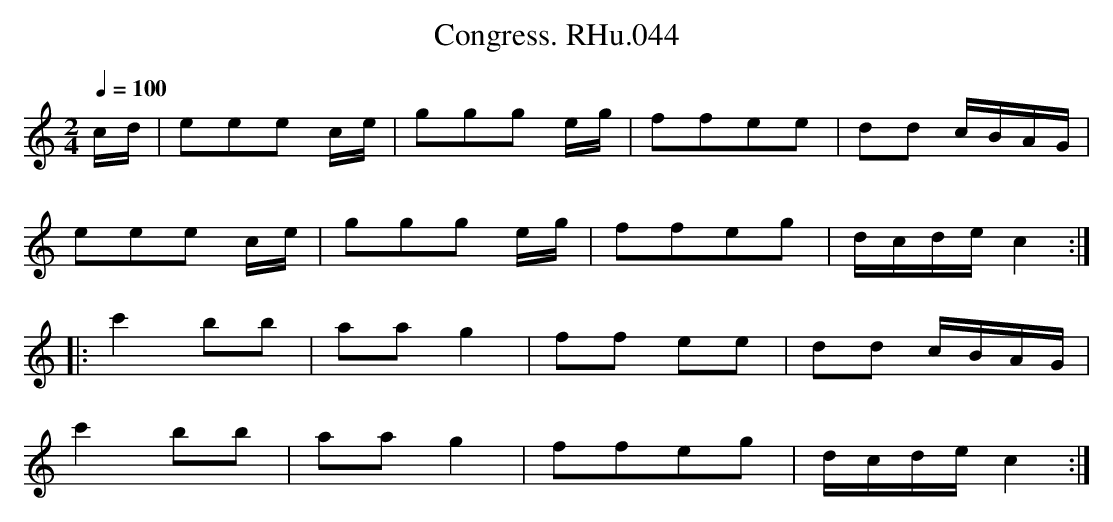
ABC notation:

X:1
T:Congress. RHu.044
M:2/4
L:1/8
Q:1/4=100
K:C
c/d/|eee c/e/|ggg e/g/|ffee|dd c/B/A/G/|
eee c/e/|ggg e/g/|ffeg|d/c/d/e/c2:|
|:c'2bb|aag2|ff ee|dd c/B/A/G/|
c'2bb|aag2|ffeg|d/c/d/e/ c2:|
